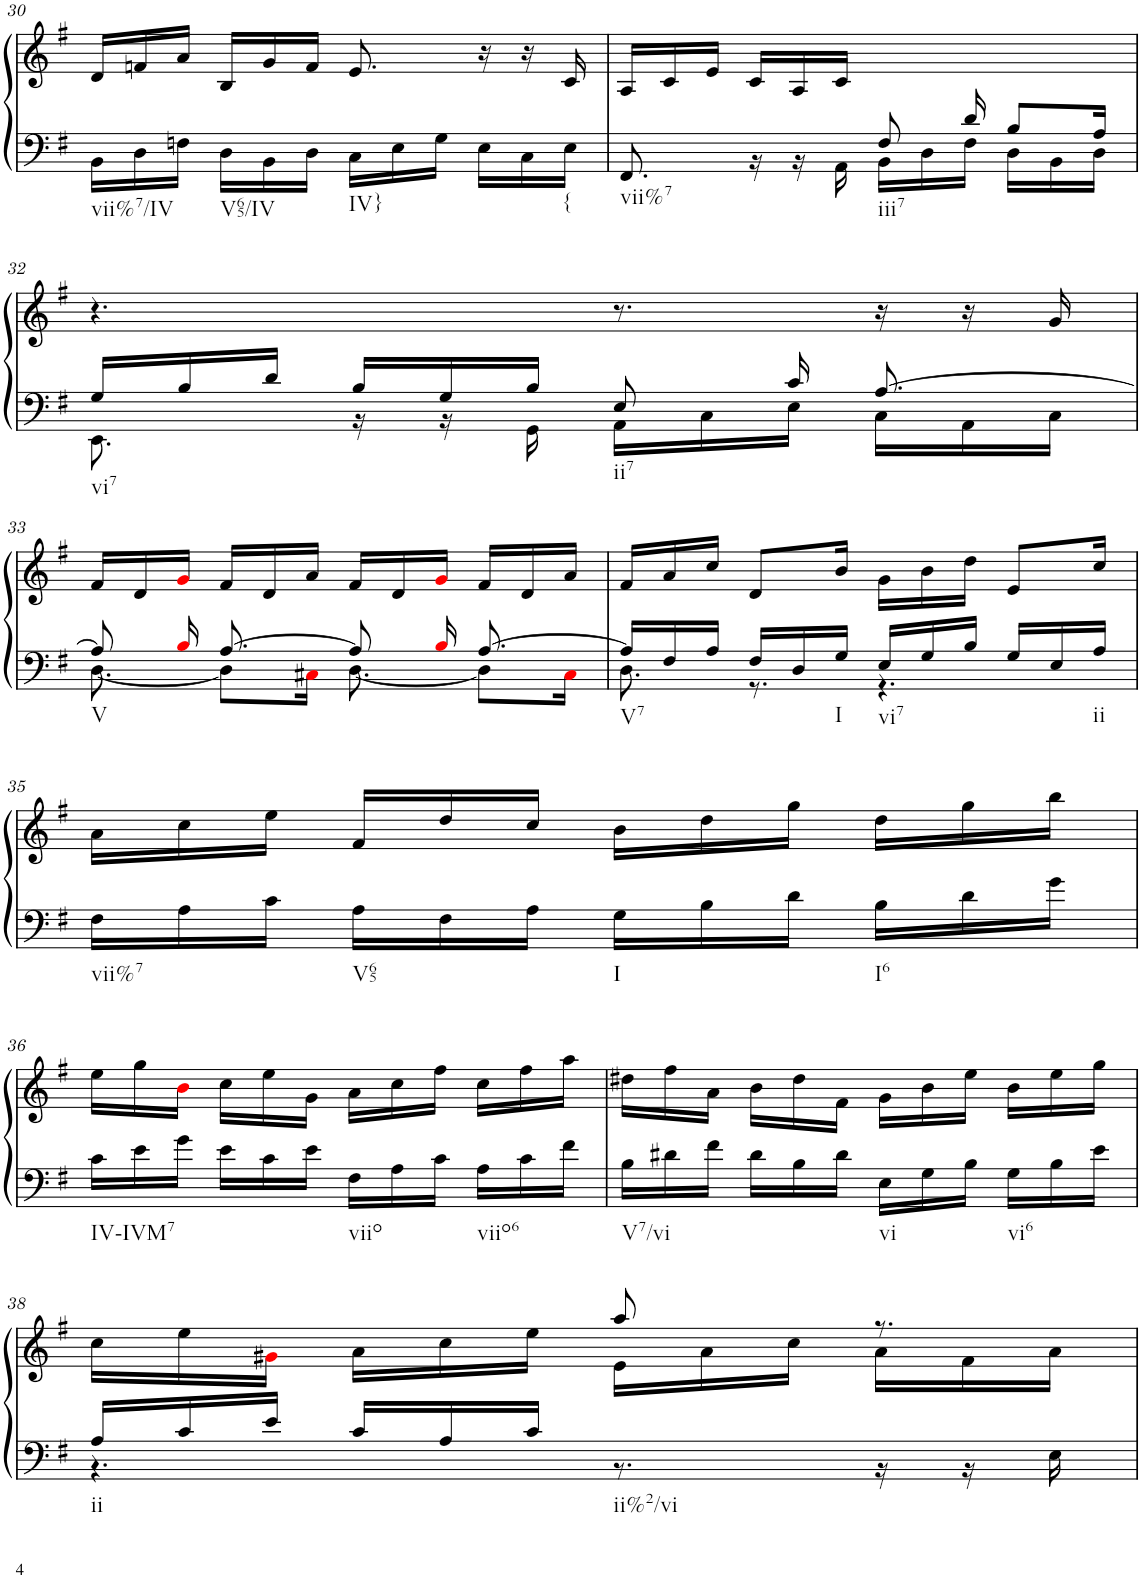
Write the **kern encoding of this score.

**kern	**kern
*part1	*part1
*staff2	*staff1
*I"Klavier linke Hand	*
!!LO:PB:g=z
*clefF4	*clefG2
*k[f#]	*k[f#]
*M12/16	*M12/16
=30	=30
*^	*
!LO:TX:b:t=vii%7/IV	!	!
!LO:TX:b:t=V65/IV	!	!
!LO:TX:b:t=IV}	!	!
!LO:TX:b:t={	!	!
2.ryy	16BB\LL	16d/LL
.	16D\	16fn/
.	16Fn\JJ	16a/JJ
.	16D\LL	16B/LL
.	16BB\	16g/
.	16D\JJ	16f/JJ
.	16C\LL	8.e/
.	16E\	.
.	16G\JJ	.
.	16E\LL	16r
.	16C\	16r
.	16E\JJ	16c/
=31	=31	=31
!LO:TX:b:t=vii%7	!	!
8.ryy	8.FF#/	16A/LL
.	.	16c/
.	.	16e/JJ
8.ryy	16r	16c/LL
.	16r	16A/
.	16AA\	16c/JJ
!LO:TX:b:t=iii7	!	!
8F#/	16BB\LL	4.ryy
.	16D\	.
16d/	16F#\JJ	.
8B/L	16D\LL	.
.	16BB\	.
16A/Jk	16D\JJ	.
!!LO:LB:g=z
=32	=32	=32
!LO:TX:b:t=vi7	!	!
16G/LL	8.EE\	4.r
16B/	.	.
16d/JJ	.	.
16B/LL	16r	.
16G/	16r	.
16B/JJ	16GG\	.
!LO:TX:b:t=ii7	!	!
8E/	16AA\LL	8.r
.	16C\	.
16c/	16E\JJ	.
[8.A/	16C\LL	16r
.	16AA\	16r
.	16C\JJ	16g/
!!LO:LB:g=z
=33	=33	=33
!LO:TX:b:t=V	!	!
8A/]	[8.D\	16f#/LL
.	.	16d/
16Bi/	.	16gi/JJ
[8.A/	8D\L]	16f#/LL
.	.	16d/
.	16C#Xi\Jk	16a/JJ
8A/]	[8.D\	16f#/LL
.	.	16d/
16Bi/	.	16gi/JJ
[8.A/	8D\L]	16f#/LL
.	.	16d/
.	16C#i\Jk	16a/JJ
=34	=34	=34
!LO:TX:b:t=V7	!	!
16A/LL]	8.D\	16f#/LL
16F#/	.	16a/
16A/JJ	.	16cc/JJ
16F#/LL	8.r	8d/L
16D/	.	.
!LO:TX:b:t=I	!	!
16G/JJ	.	16b/Jk
!LO:TX:b:t=vi7	!	!
16E/LL	4.r	16g\LL
16G/	.	16b\
16B/JJ	.	16dd\JJ
16G/LL	.	8e/L
16E/	.	.
!LO:TX:b:t=ii	!	!
16A/JJ	.	16cc/Jk
!!LO:LB:g=z
=35	=35	=35
!LO:TX:b:t=vii%7	!	!
!LO:TX:b:t=V65	!	!
!LO:TX:b:t=I	!	!
!LO:TX:b:t=I6	!	!
2.ryy	16F#\LL	16a\LL
.	16A\	16cc\
.	16c\JJ	16ee\JJ
.	16A\LL	16f#/LL
.	16F#\	16dd/
.	16A\JJ	16cc/JJ
.	16G\LL	16b\LL
.	16B\	16dd\
.	16d\JJ	16gg\JJ
.	16B\LL	16dd\LL
.	16d\	16gg\
.	16g\JJ	16bb\JJ
!!LO:LB:g=z
=36	=36	=36
*	*	*^
!LO:TX:b:t=IV-IVM7	!	!	!
!LO:TX:b:t=viio	!	!	!
!LO:TX:b:t=viio6	!	!	!
2.ryy	16c\LL	2.ryy	16ee\LL
.	16e\	.	16gg\
.	16g\JJ	.	16bi\JJ
.	16e\LL	.	16cc\LL
.	16c\	.	16ee\
.	16e\JJ	.	16g\JJ
.	16F#\LL	.	16a\LL
.	16A\	.	16cc\
.	16c\JJ	.	16ff#\JJ
.	16A\LL	.	16cc\LL
.	16c\	.	16ff#\
.	16f#\JJ	.	16aa\JJ
=37	=37	=37	=37
!LO:TX:b:t=V7/vi	!	!	!
!LO:TX:b:t=vi	!	!	!
!LO:TX:b:t=vi6	!	!	!
2.ryy	16B\LL	2.ryy	16dd#X\LL
.	16d#X\	.	16ff#\
.	16f#\JJ	.	16a\JJ
.	16d#\LL	.	16b\LL
.	16B\	.	16dd#\
.	16d#\JJ	.	16f#\JJ
.	16E\LL	.	16g\LL
.	16G\	.	16b\
.	16B\JJ	.	16ee\JJ
.	16G\LL	.	16b\LL
.	16B\	.	16ee\
.	16e\JJ	.	16gg\JJ
!!LO:LB:g=z	!!
=38	=38	=38	=38
!LO:TX:b:t=ii	!	!	!
16A/LL	4.r	16cc\LL	4.ryy
16c/	.	16ee\	.
16e/JJ	.	16g#Xi\JJ	.
16c/LL	.	16a\LL	.
16A/	.	16cc\	.
16c/JJ	.	16ee\JJ	.
!LO:TX:b:t=ii%2/vi	!	!	!
8.ryy	8.r	8aa/	16e\LL
.	.	.	16a\
.	.	16ryy	16cc\JJ
8.ryy	16r	8.r	16a\LL
.	16r	.	16f#\
.	16E\	.	16a\JJ
*v	*v	*	*
*	*v	*v
=	=
*-	*-
